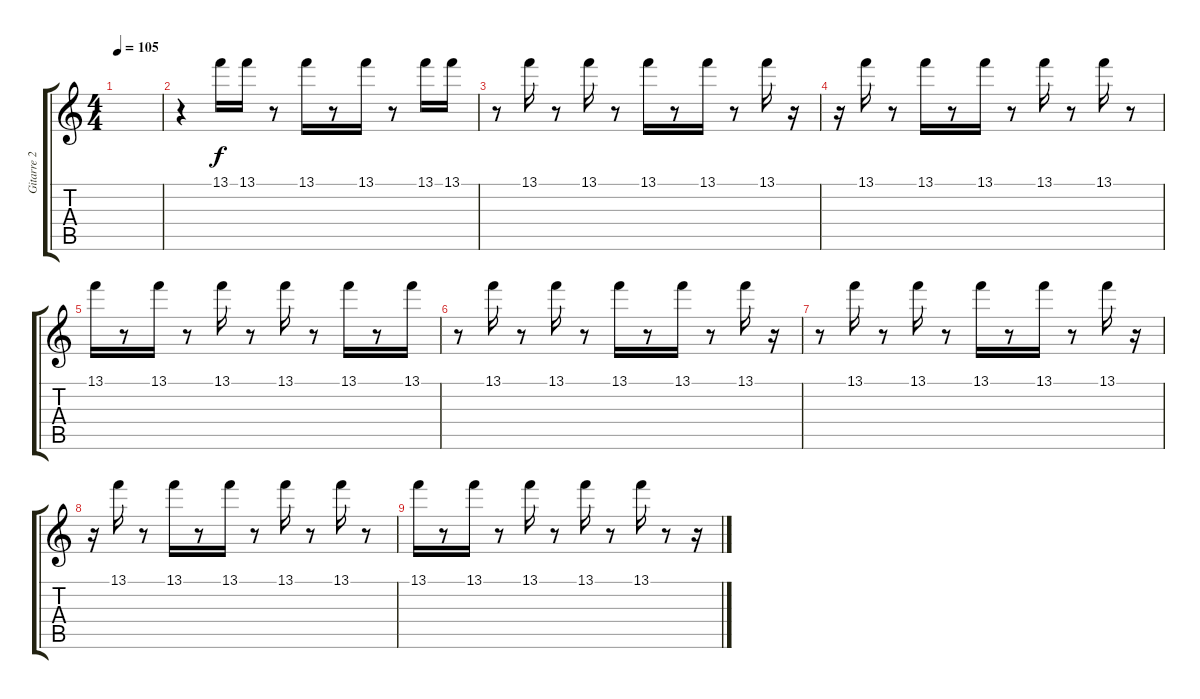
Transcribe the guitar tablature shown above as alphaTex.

\track ("Gitarre 2" "Gitarre 2") {instrument overdrivenguitar}
\staff {score tabs}
\tuning (E4 B3 G3 D3 A2 E2) {hide}
\ts (4 4)
\tempo 105
\tempo 100
\tempo 105
\clef g2
\ks c
|
r.4 13.1.16 13.1.16 r.8 13.1.16 r.8 13.1.16 r.8 13.1.16 13.1.16 |
r.8 13.1.16 r.8 13.1.16 r.8 13.1.16 r.8 13.1.16 r.8 13.1.16 r.16 |
r.16 13.1.16 r.8 13.1.16 r.8 13.1.16 r.8 13.1.16 r.8 13.1.16 r.8 |
13.1.16 r.8 13.1.16 r.8 13.1.16 r.8 13.1.16 r.8 13.1.16 r.8 13.1.16 |
r.8 13.1.16 r.8 13.1.16 r.8 13.1.16 r.8 13.1.16 r.8 13.1.16 r.16 |
r.8 13.1.16 r.8 13.1.16 r.8 13.1.16 r.8 13.1.16 r.8 13.1.16 r.16 |
r.16 13.1.16 r.8 13.1.16 r.8 13.1.16 r.8 13.1.16 r.8 13.1.16 r.8 |
13.1.16 r.8 13.1.16 r.8 13.1.16 r.8 13.1.16 r.8 13.1.16 r.8 r.16
